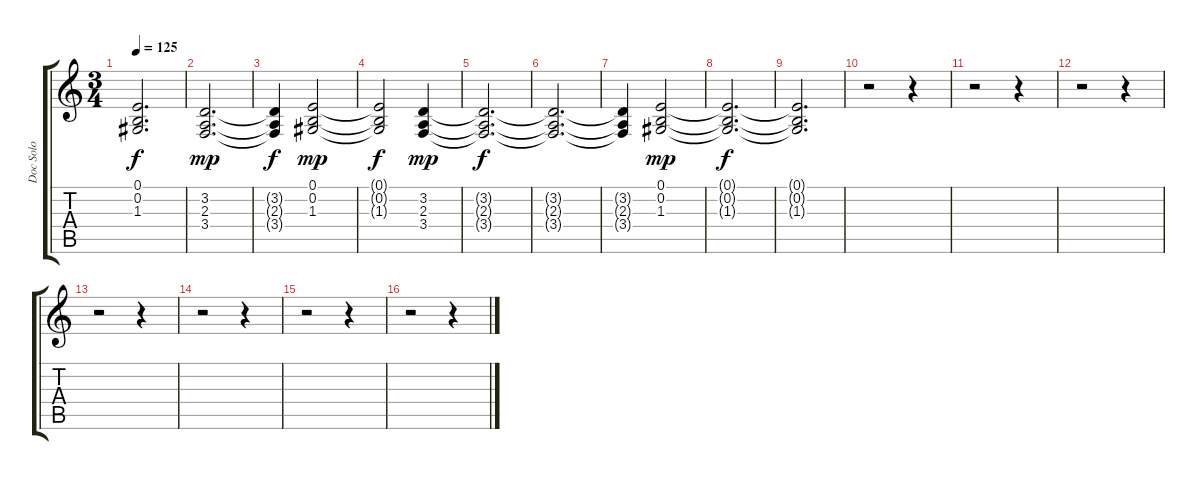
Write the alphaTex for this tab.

\track ("Doc Solo" "Doc Solo") {instrument pad3polysynth}
\staff {score tabs}
\tuning (E4 B3 G3 D3 A2 E2) {hide}
\ts (3 4)
\tempo 125
\clef g2
\ks c
(0.1{t} 0.2{t} 1.3{t}).2{d dy f} |
(3.2 2.3 3.4).2{d dy mp} |
(3.2{t} 2.3{t} 3.4{t}).4{dy f} (0.1 0.2 1.3).2{dy mp} |
(0.1{t} 0.2{t} 1.3{t}).2{dy f} (3.2 2.3 3.4).4{dy mp} |
(3.2{t} 2.3{t} 3.4{t}).2{d dy f} |
(3.2{t} 2.3{t} 3.4{t}).2{d} |
(3.2{t} 2.3{t} 3.4{t}).4 (0.1 0.2 1.3).2{dy mp} |
(0.1{t} 0.2{t} 1.3{t}).2{d dy f} |
(0.1{t} 0.2{t} 1.3{t}).2{d} |
r.2 r.4 |
r.2 r.4 |
r.2 r.4 |
r.2 r.4 |
r.2 r.4 |
r.2 r.4 |
r.2 r.4
